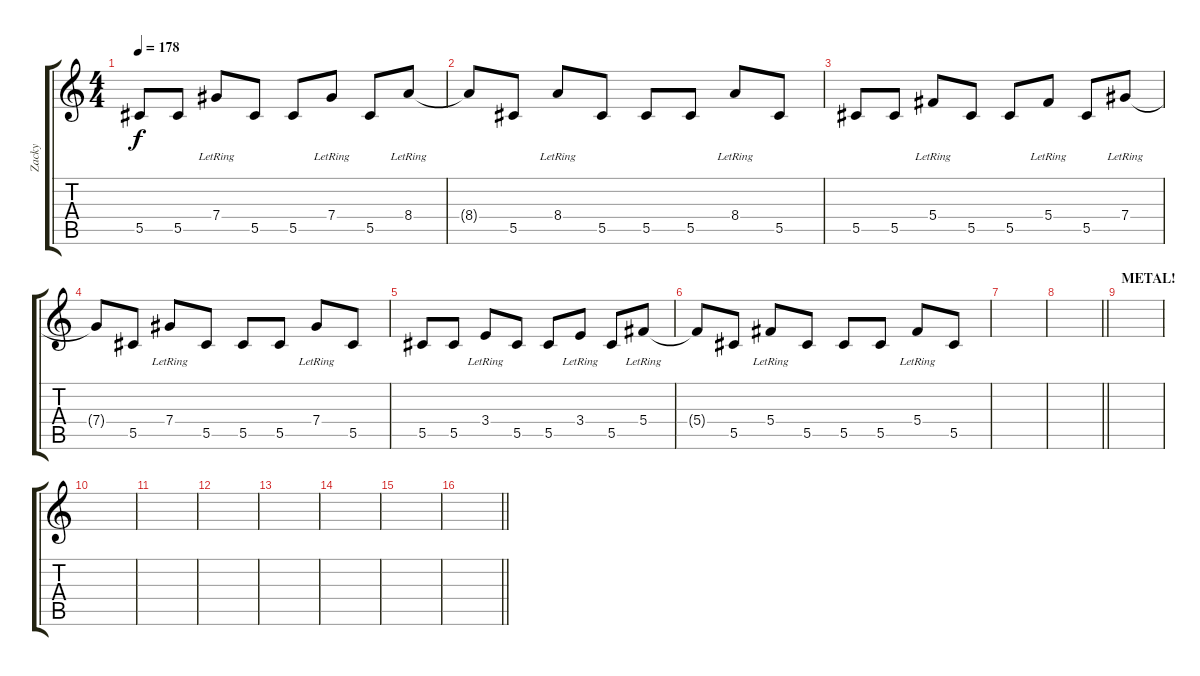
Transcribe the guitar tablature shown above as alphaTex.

\track ("Zacky" "Zacky") {instrument overdrivenguitar}
\staff {score tabs}
\tuning (Eb4 Bb3 Gb3 Db3 Ab2 Db2) {hide}
\ts (4 4)
\tempo 178
\clef g2
\ks c
5.5.8{dy f} 5.5.8 7.4{lr}.8 5.5.8 5.5.8 7.4{lr}.8 5.5.8 8.4{lr}.8 |
8.4{t}.8 5.5.8 8.4{lr}.8 5.5.8 5.5.8 5.5.8 8.4{lr}.8 5.5.8 |
5.5.8 5.5.8 5.4{lr}.8 5.5.8 5.5.8 5.4{lr}.8 5.5.8 7.4{lr}.8 |
7.4{t}.8 5.5.8 7.4{lr}.8 5.5.8 5.5.8 5.5.8 7.4{lr}.8 5.5.8 |
5.5.8 5.5.8 3.4{lr}.8 5.5.8 5.5.8 3.4{lr}.8 5.5.8 5.4{lr}.8 |
5.4{t}.8 5.5.8 5.4{lr}.8 5.5.8 5.5.8 5.5.8 5.4{lr}.8 5.5.8 |
|
\barLineRight lightlight
|
\section ("" "METAL!")
|
|
|
|
|
|
|
\barLineRight lightlight
